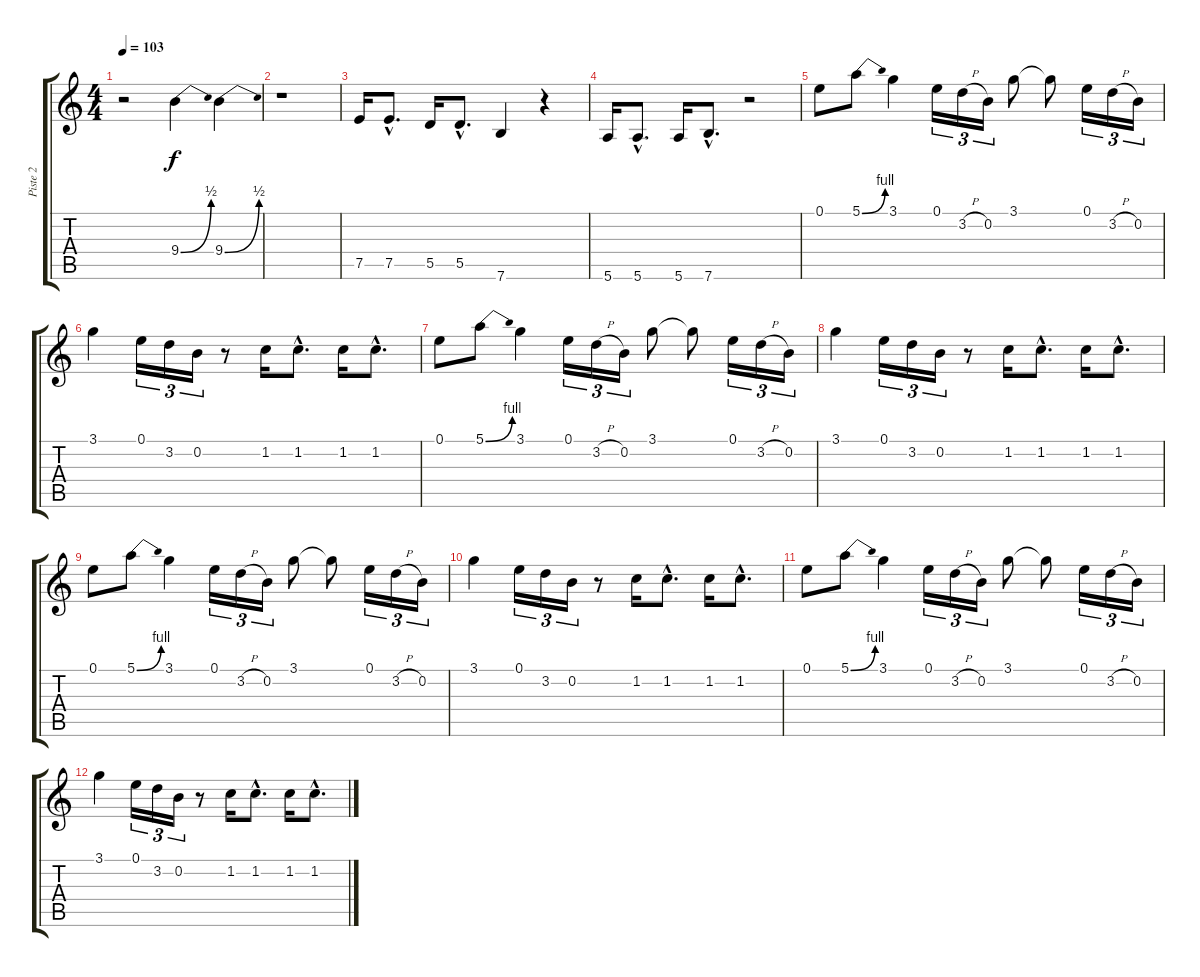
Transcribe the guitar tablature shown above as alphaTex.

\track ("Piste 2" "Piste 2") {instrument distortionguitar}
\staff {score tabs}
\tuning (E4 B3 G3 D3 A2 E2) {hide}
\ts (4 4)
\tempo 103
\clef g2
\ks c
r.2{dy f} 9.4{be (bend 0 0 60 2)}.4 9.4{be (bend 0 0 60 2)}.4 |
r.1 |
7.5.16 7.5{hac}.8{d} 5.5.16 5.5{hac}.8{d} 7.6.4 r.4 |
5.6.16 5.6{hac}.8{d} 5.6.16 7.6{hac}.8{d} r.2 |
0.1.8 5.1{be (bend 0 0 60 4)}.8 3.1.4 0.1.16{tu (3 2)} 3.2{h}.16{tu (3 2)} 0.2.16{tu (3 2)} 3.1.8 3.1{t}.8 0.1.16{tu (3 2)} 3.2{h}.16{tu (3 2)} 0.2.16{tu (3 2)} |
3.1.4 0.1.16{tu (3 2)} 3.2.16{tu (3 2)} 0.2.16{tu (3 2)} r.8 1.2.16 1.2{hac}.8{d} 1.2.16 1.2{hac}.8{d} |
0.1.8 5.1{be (bend 0 0 60 4)}.8 3.1.4 0.1.16{tu (3 2)} 3.2{h}.16{tu (3 2)} 0.2.16{tu (3 2)} 3.1.8 3.1{t}.8 0.1.16{tu (3 2)} 3.2{h}.16{tu (3 2)} 0.2.16{tu (3 2)} |
3.1.4 0.1.16{tu (3 2)} 3.2.16{tu (3 2)} 0.2.16{tu (3 2)} r.8 1.2.16 1.2{hac}.8{d} 1.2.16 1.2{hac}.8{d} |
0.1.8 5.1{be (bend 0 0 60 4)}.8 3.1.4 0.1.16{tu (3 2)} 3.2{h}.16{tu (3 2)} 0.2.16{tu (3 2)} 3.1.8 3.1{t}.8 0.1.16{tu (3 2)} 3.2{h}.16{tu (3 2)} 0.2.16{tu (3 2)} |
3.1.4 0.1.16{tu (3 2)} 3.2.16{tu (3 2)} 0.2.16{tu (3 2)} r.8 1.2.16 1.2{hac}.8{d} 1.2.16 1.2{hac}.8{d} |
0.1.8 5.1{be (bend 0 0 60 4)}.8 3.1.4 0.1.16{tu (3 2)} 3.2{h}.16{tu (3 2)} 0.2.16{tu (3 2)} 3.1.8 3.1{t}.8 0.1.16{tu (3 2)} 3.2{h}.16{tu (3 2)} 0.2.16{tu (3 2)} |
3.1.4 0.1.16{tu (3 2)} 3.2.16{tu (3 2)} 0.2.16{tu (3 2)} r.8 1.2.16 1.2{hac}.8{d} 1.2.16 1.2{hac}.8{d}
